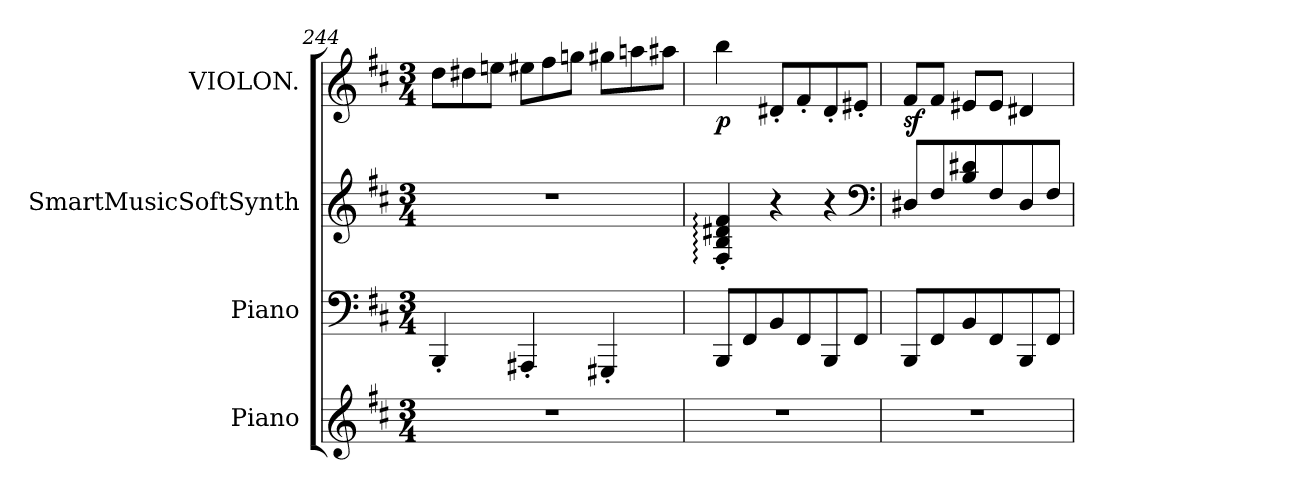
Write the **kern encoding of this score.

**kern	**kern	**kern	**kern	**dynam
*part4	*part3	*part2	*part1	*part1
*staff4	*staff3	*staff2	*staff1	*staff1
*I"Piano	*I"Piano	*I"SmartMusicSoftSynth	*I"VIOLON.	*
*I'P.	*	*	*	*
*clefG2	*clefF4	*clefG2	*clefG2	*
*k[f#c#]	*k[f#c#]	*k[f#c#]	*k[f#c#]	*
*M3/4	*M3/4	*M3/4	*M3/4	*
*	*	*	*Xtuplet	*
=244	=244	=244	=244	=244
2.r	4BBB'/	2.r	12dd\L	.
.	.	.	12dd#X\	.
.	.	.	12een\J	.
.	4AAA#X'/	.	12ee#X\L	.
.	.	.	12ff#\	.
.	.	.	12ggn\J	.
.	4GGG#X'/	.	12gg#X\L	.
.	.	.	12aan\	.
.	.	.	12aa#X\J	.
=245	=245	=245	=245	=245
2.r	8BBB/L	4F#:'/ 4B:'/ 4d#X:'/ 4f#:'/	4bb\	p
.	8FF#/	.	.	.
.	8BB/	4r	8d#X'/L	.
.	8FF#/	.	8f#'/	.
.	8BBB/	4r	8d#'/	.
.	8FF#/J	.	8e#X'/J	.
*	*	*clefF4	*	*
=246	=246	=246	=246	=246
2.r	8BBB/L	8D#X/L	8f#/L	sf
.	8FF#/	8F#/	8f#/J	.
.	8BB/	8B/ 8d#X/	8e#X/L	.
.	8FF#/	8F#/	8e#/J	.
.	8BBB/	8D#/	4d#X/	.
.	8FF#/J	8F#/J	.	.
=	=	=	=	=
*-	*-	*-	*-	*-
